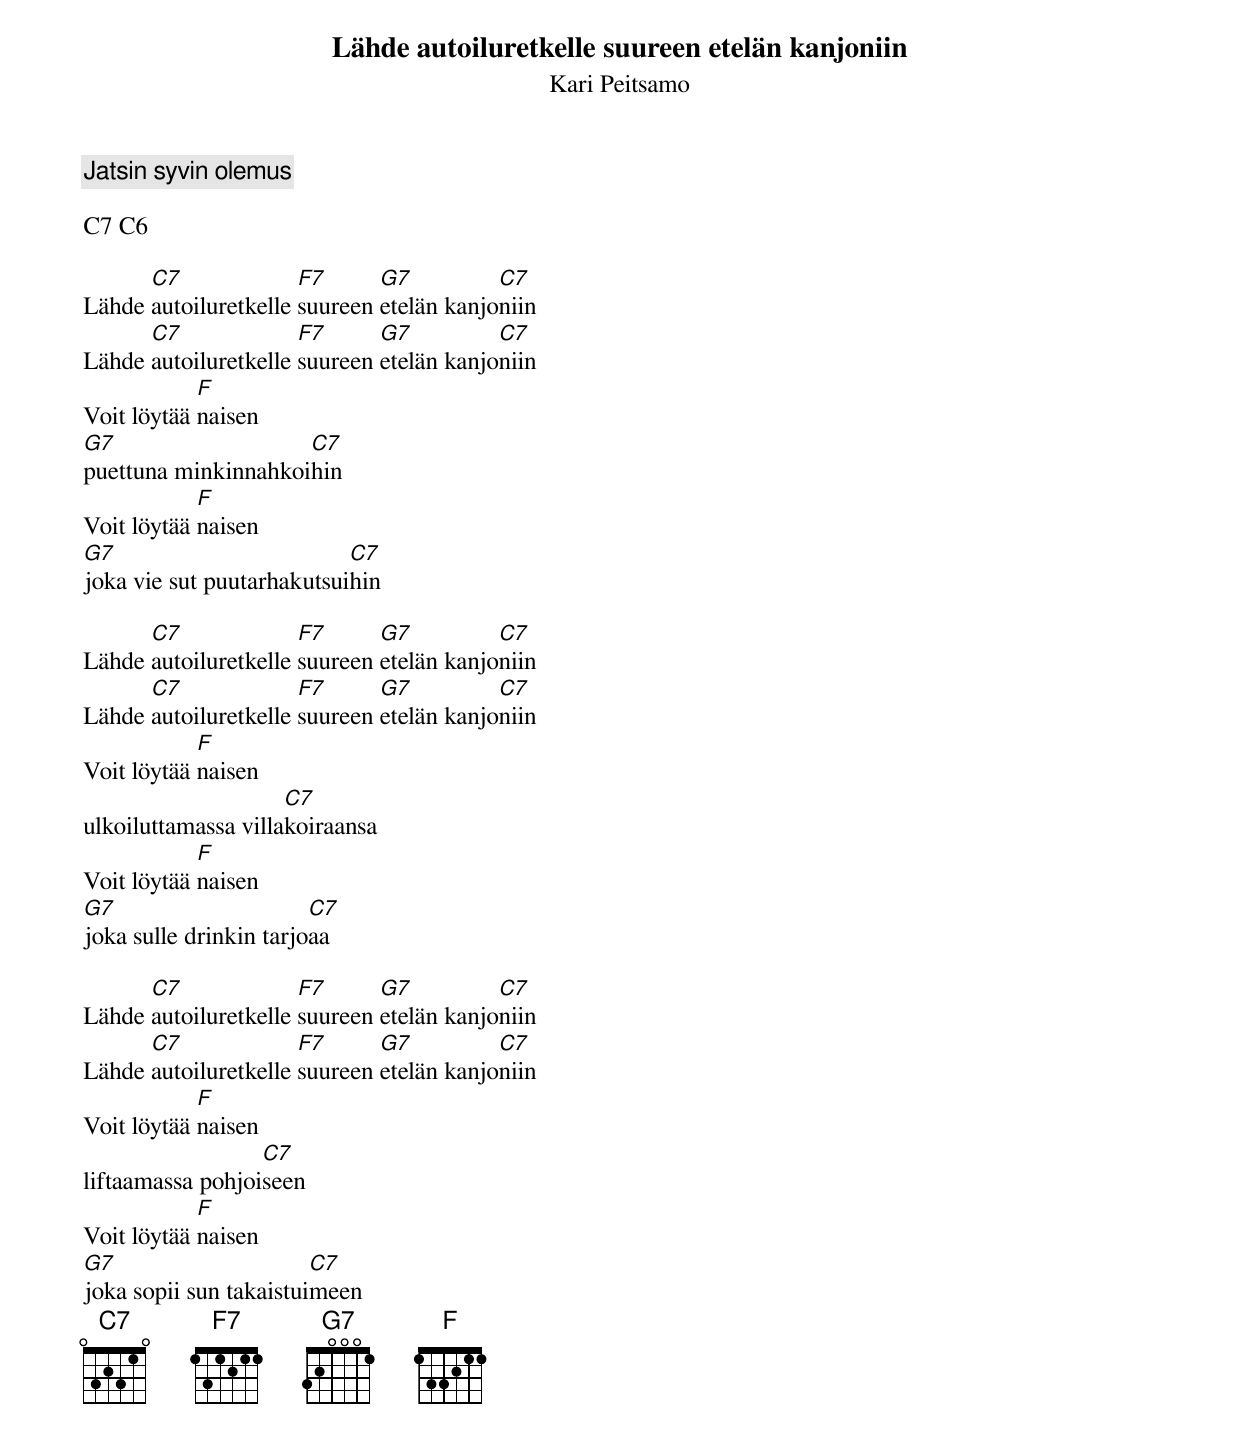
Lähde autoiluretkelle suureen etelän kanjoniin
Kari Peitsamo
Jatsin syvin olemus

C7 C6

      C7              F7      G7          C7
Lähde autoiluretkelle suureen etelän kanjoniin
      C7              F7      G7          C7
Lähde autoiluretkelle suureen etelän kanjoniin
            F
Voit löytää naisen
G7                   C7
puettuna minkinnahkoihin
            F
Voit löytää naisen
G7                         C7
joka vie sut puutarhakutsuihin

      C7              F7      G7          C7
Lähde autoiluretkelle suureen etelän kanjoniin
      C7              F7      G7          C7
Lähde autoiluretkelle suureen etelän kanjoniin
            F
Voit löytää naisen
                     C7
ulkoiluttamassa villakoiraansa
            F
Voit löytää naisen
G7                      C7
joka sulle drinkin tarjoaa

      C7              F7      G7          C7
Lähde autoiluretkelle suureen etelän kanjoniin
      C7              F7      G7          C7
Lähde autoiluretkelle suureen etelän kanjoniin
            F
Voit löytää naisen
                  C7
liftaamassa pohjoiseen
            F
Voit löytää naisen
G7                      C7
joka sopii sun takaistuimeen
